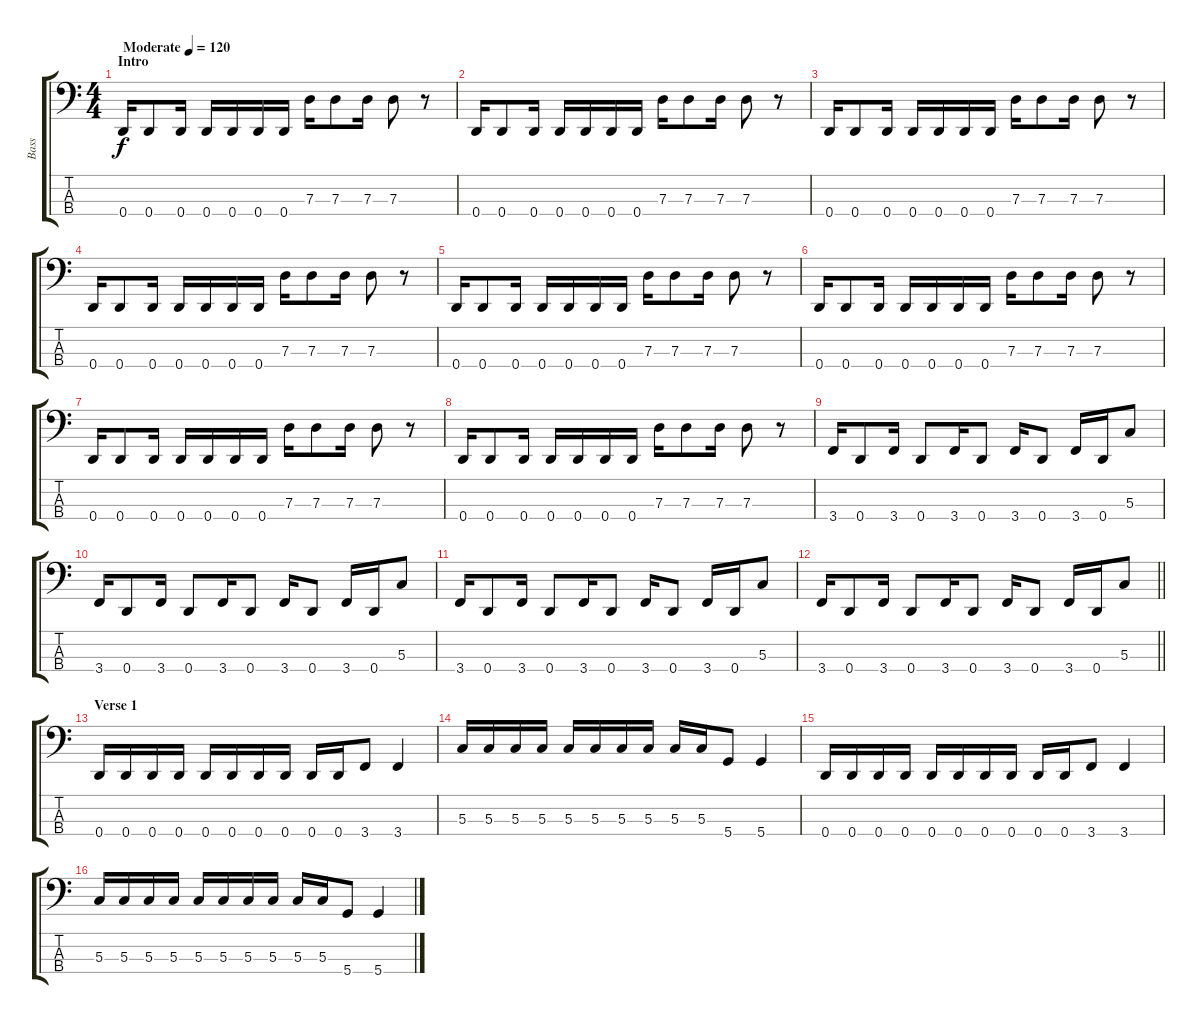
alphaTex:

\track ("Bass" "Bass") {instrument electricbasspick}
\staff {score tabs}
\tuning (F2 C2 G1 D1) {hide}
\ts (4 4)
\section ("" "Intro")
\tempo (120 "Moderate")
\clef f4
\ks c
0.4.16{dy f instrument electricbasspick} 0.4.8 0.4.16 0.4.16 0.4.16 0.4.16 0.4.16 7.3.16 7.3.8 7.3.16 7.3.8 r.8 |
0.4.16 0.4.8 0.4.16 0.4.16 0.4.16 0.4.16 0.4.16 7.3.16 7.3.8 7.3.16 7.3.8 r.8 |
0.4.16 0.4.8 0.4.16 0.4.16 0.4.16 0.4.16 0.4.16 7.3.16 7.3.8 7.3.16 7.3.8 r.8 |
0.4.16 0.4.8 0.4.16 0.4.16 0.4.16 0.4.16 0.4.16 7.3.16 7.3.8 7.3.16 7.3.8 r.8 |
0.4.16 0.4.8 0.4.16 0.4.16 0.4.16 0.4.16 0.4.16 7.3.16 7.3.8 7.3.16 7.3.8 r.8 |
0.4.16 0.4.8 0.4.16 0.4.16 0.4.16 0.4.16 0.4.16 7.3.16 7.3.8 7.3.16 7.3.8 r.8 |
0.4.16 0.4.8 0.4.16 0.4.16 0.4.16 0.4.16 0.4.16 7.3.16 7.3.8 7.3.16 7.3.8 r.8 |
0.4.16 0.4.8 0.4.16 0.4.16 0.4.16 0.4.16 0.4.16 7.3.16 7.3.8 7.3.16 7.3.8 r.8 |
3.4.16 0.4.8 3.4.16 0.4.8 3.4.16 0.4.8 3.4.16 0.4.8 3.4.16 0.4.16 5.3.8 |
3.4.16 0.4.8 3.4.16 0.4.8 3.4.16 0.4.8 3.4.16 0.4.8 3.4.16 0.4.16 5.3.8 |
3.4.16 0.4.8 3.4.16 0.4.8 3.4.16 0.4.8 3.4.16 0.4.8 3.4.16 0.4.16 5.3.8 |
\barLineRight lightlight
3.4.16 0.4.8 3.4.16 0.4.8 3.4.16 0.4.8 3.4.16 0.4.8 3.4.16 0.4.16 5.3.8 |
\section ("" "Verse 1")
0.4.16 0.4.16 0.4.16 0.4.16 0.4.16 0.4.16 0.4.16 0.4.16 0.4.16 0.4.16 3.4.8 3.4.4 |
5.3.16 5.3.16 5.3.16 5.3.16 5.3.16 5.3.16 5.3.16 5.3.16 5.3.16 5.3.16 5.4.8 5.4.4 |
0.4.16 0.4.16 0.4.16 0.4.16 0.4.16 0.4.16 0.4.16 0.4.16 0.4.16 0.4.16 3.4.8 3.4.4 |
5.3.16 5.3.16 5.3.16 5.3.16 5.3.16 5.3.16 5.3.16 5.3.16 5.3.16 5.3.16 5.4.8 5.4.4
